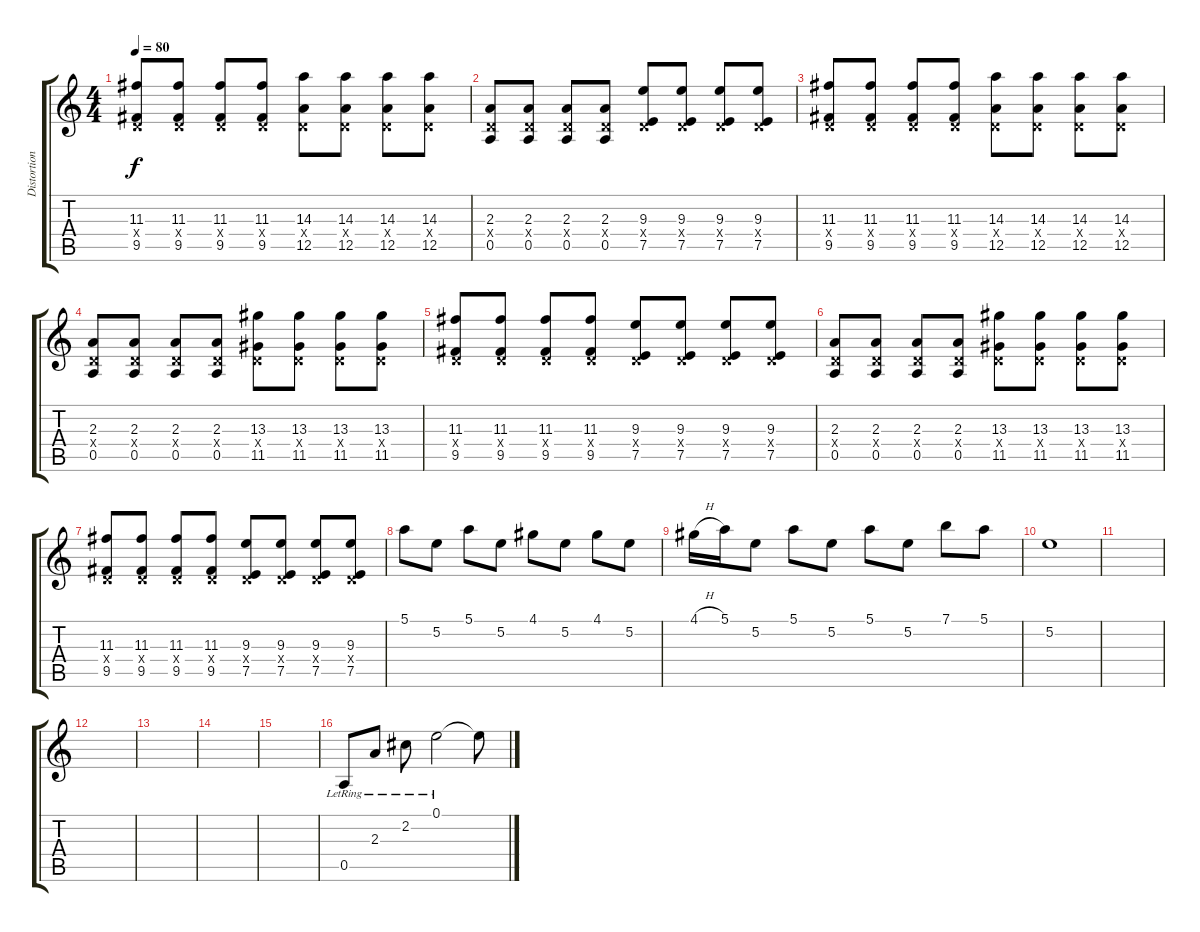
\track ("Distortion Guitar 2" "Distortion") {instrument distortionguitar}
\staff {score tabs}
\tuning (E4 B3 G3 D3 A2 E2) {hide}
\ts (4 4)
\tempo 80
\clef g2
\ks c
(11.3 0.4{x} 9.5).8{dy f} (11.3 0.4{x} 9.5).8 (11.3 0.4{x} 9.5).8 (11.3 0.4{x} 9.5).8 (14.3 0.4{x} 12.5).8 (14.3 0.4{x} 12.5).8 (14.3 0.4{x} 12.5).8 (14.3 0.4{x} 12.5).8 |
(2.3 0.4{x} 0.5).8 (2.3 0.4{x} 0.5).8 (2.3 0.4{x} 0.5).8 (2.3 0.4{x} 0.5).8 (9.3 0.4{x} 7.5).8 (9.3 0.4{x} 7.5).8 (9.3 0.4{x} 7.5).8 (9.3 0.4{x} 7.5).8 |
(11.3 0.4{x} 9.5).8 (11.3 0.4{x} 9.5).8 (11.3 0.4{x} 9.5).8 (11.3 0.4{x} 9.5).8 (14.3 0.4{x} 12.5).8 (14.3 0.4{x} 12.5).8 (14.3 0.4{x} 12.5).8 (14.3 0.4{x} 12.5).8 |
(2.3 0.4{x} 0.5).8 (2.3 0.4{x} 0.5).8 (2.3 0.4{x} 0.5).8 (2.3 0.4{x} 0.5).8 (13.3 0.4{x} 11.5).8 (13.3 0.4{x} 11.5).8 (13.3 0.4{x} 11.5).8 (13.3 0.4{x} 11.5).8 |
(11.3 0.4{x} 9.5).8 (11.3 0.4{x} 9.5).8 (11.3 0.4{x} 9.5).8 (11.3 0.4{x} 9.5).8 (9.3 0.4{x} 7.5).8 (9.3 0.4{x} 7.5).8 (9.3 0.4{x} 7.5).8 (9.3 0.4{x} 7.5).8 |
(2.3 0.4{x} 0.5).8 (2.3 0.4{x} 0.5).8 (2.3 0.4{x} 0.5).8 (2.3 0.4{x} 0.5).8 (13.3 0.4{x} 11.5).8 (13.3 0.4{x} 11.5).8 (13.3 0.4{x} 11.5).8 (13.3 0.4{x} 11.5).8 |
(11.3 0.4{x} 9.5).8 (11.3 0.4{x} 9.5).8 (11.3 0.4{x} 9.5).8 (11.3 0.4{x} 9.5).8 (9.3 0.4{x} 7.5).8 (9.3 0.4{x} 7.5).8 (9.3 0.4{x} 7.5).8 (9.3 0.4{x} 7.5).8 |
5.1.8 5.2.8 5.1.8 5.2.8 4.1.8 5.2.8 4.1.8 5.2.8 |
4.1{h}.16 5.1.16 5.2.8 5.1.8 5.2.8 5.1.8 5.2.8 7.1.8 5.1.8 |
5.2.1 |
|
|
|
|
|
0.5{lr}.8 2.3{lr}.8 2.2{lr}.8 0.1{lr}.2 0.1{t}.8
